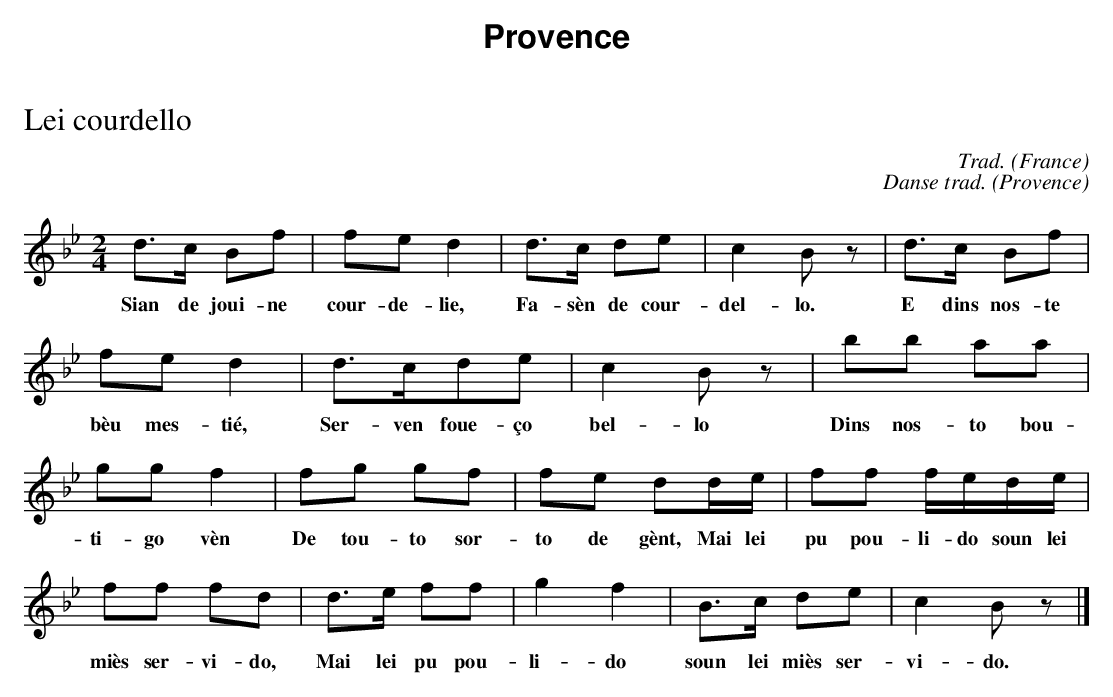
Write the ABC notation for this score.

X:1
T:Lei courdello
O:France
C:Trad.
M:2/4
L:1/8
K:Bb
d>c Bf | fe d2 |  d>c de | c2Bz | d>c Bf | fed2 | d>cde | c2Bz | \
w:Sian de joui-ne cour-de-lie, Fa-sèn de cour-del-lo. E dins nos-te bèu mes-tié, Ser-ven foue-ço bel-lo
bb aa | ggf2 | fg gf | fe dd/e/ | ff f/e/d/e/ | ff fd | d>e ff | g2f2 | B>c de | c2Bz |]
w:Dins nos-to bou-ti-go vèn De tou-to sor-to de gènt, Mai lei pu pou-li-do soun lei miès ser-vi-do, Mai lei pu pou-li-do soun lei miès ser-vi-do.
